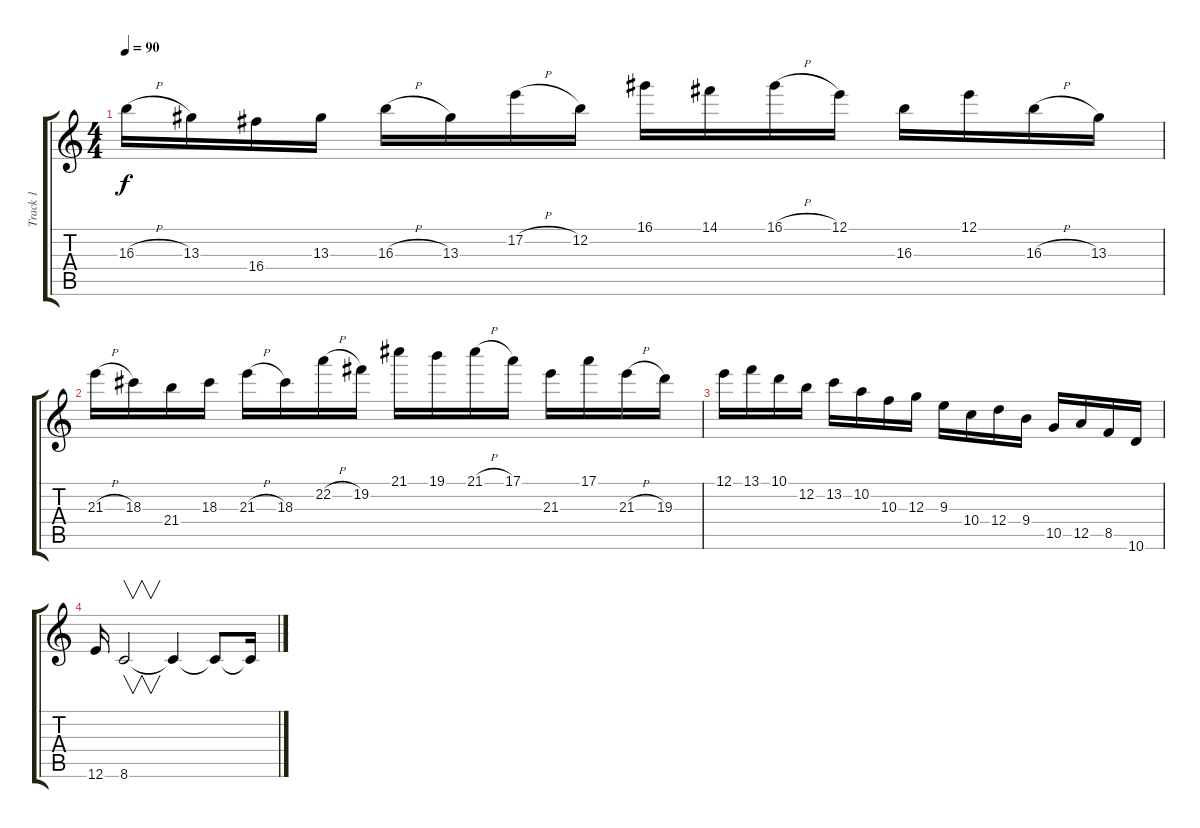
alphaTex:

\track ("Track 1" "Track 1") {instrument acousticguitarnylon}
\staff {score tabs}
\tuning (E4 B3 G3 D3 A2 E2) {hide}
\ts (4 4)
\tempo 90
\clef g2
\ks c
16.3{h}.16{dy f} 13.3.16 16.4.16 13.3.16 16.3{h}.16 13.3.16 17.2{h}.16 12.2.16 16.1.16 14.1.16 16.1{h}.16 12.1.16 16.3.16 12.1.16 16.3{h}.16 13.3.16 |
21.3{h}.16 18.3.16 21.4.16 18.3.16 21.3{h}.16 18.3.16 22.2{h}.16 19.2.16 21.1.16 19.1.16 21.1{h}.16 17.1.16 21.3.16 17.1.16 21.3{h}.16 19.3.16 |
12.1.16 13.1.16 10.1.16 12.2.16 13.2.16 10.2.16 10.3.16 12.3.16 9.3.16 10.4.16 12.4.16 9.4.16 10.5.16 12.5.16 8.5.16 10.6.16 |
12.6.16 8.6.2{v} 8.6{t}.4 8.6{t}.8 8.6{t}.16
